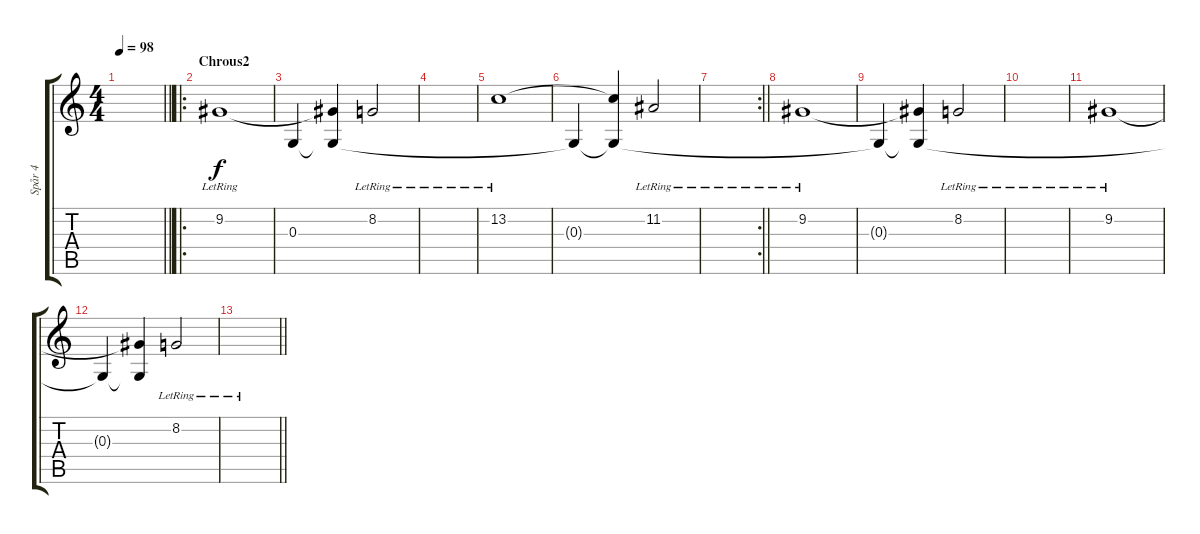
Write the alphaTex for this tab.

\track ("Spår 4" "Spår 4") {instrument stringensemble1}
\staff {score tabs}
\tuning (E4 B3 G3 D3 A2 E2) {hide}
\ts (4 4)
\tempo 98
\clef g2
\barLineRight lightlight
\ks c
|
\ro
\section ("" "Chrous2")
9.2{lr}.1 |
0.3.4 (9.2{t} 0.3{t}).4 8.2{lr}.2 |
|
13.2{lr}.1 |
0.3{t}.4 (13.2{t} 0.3{t}).4 11.2{lr}.2 |
\rc 2
\barLineRight lightlight
|
9.2{lr}.1 |
0.3{t}.4 (9.2{t} 0.3{t}).4 8.2{lr}.2 |
|
9.2{lr}.1 |
0.3{t}.4 (9.2{t} 0.3{t}).4 8.2{lr}.2 |
\barLineRight lightlight
